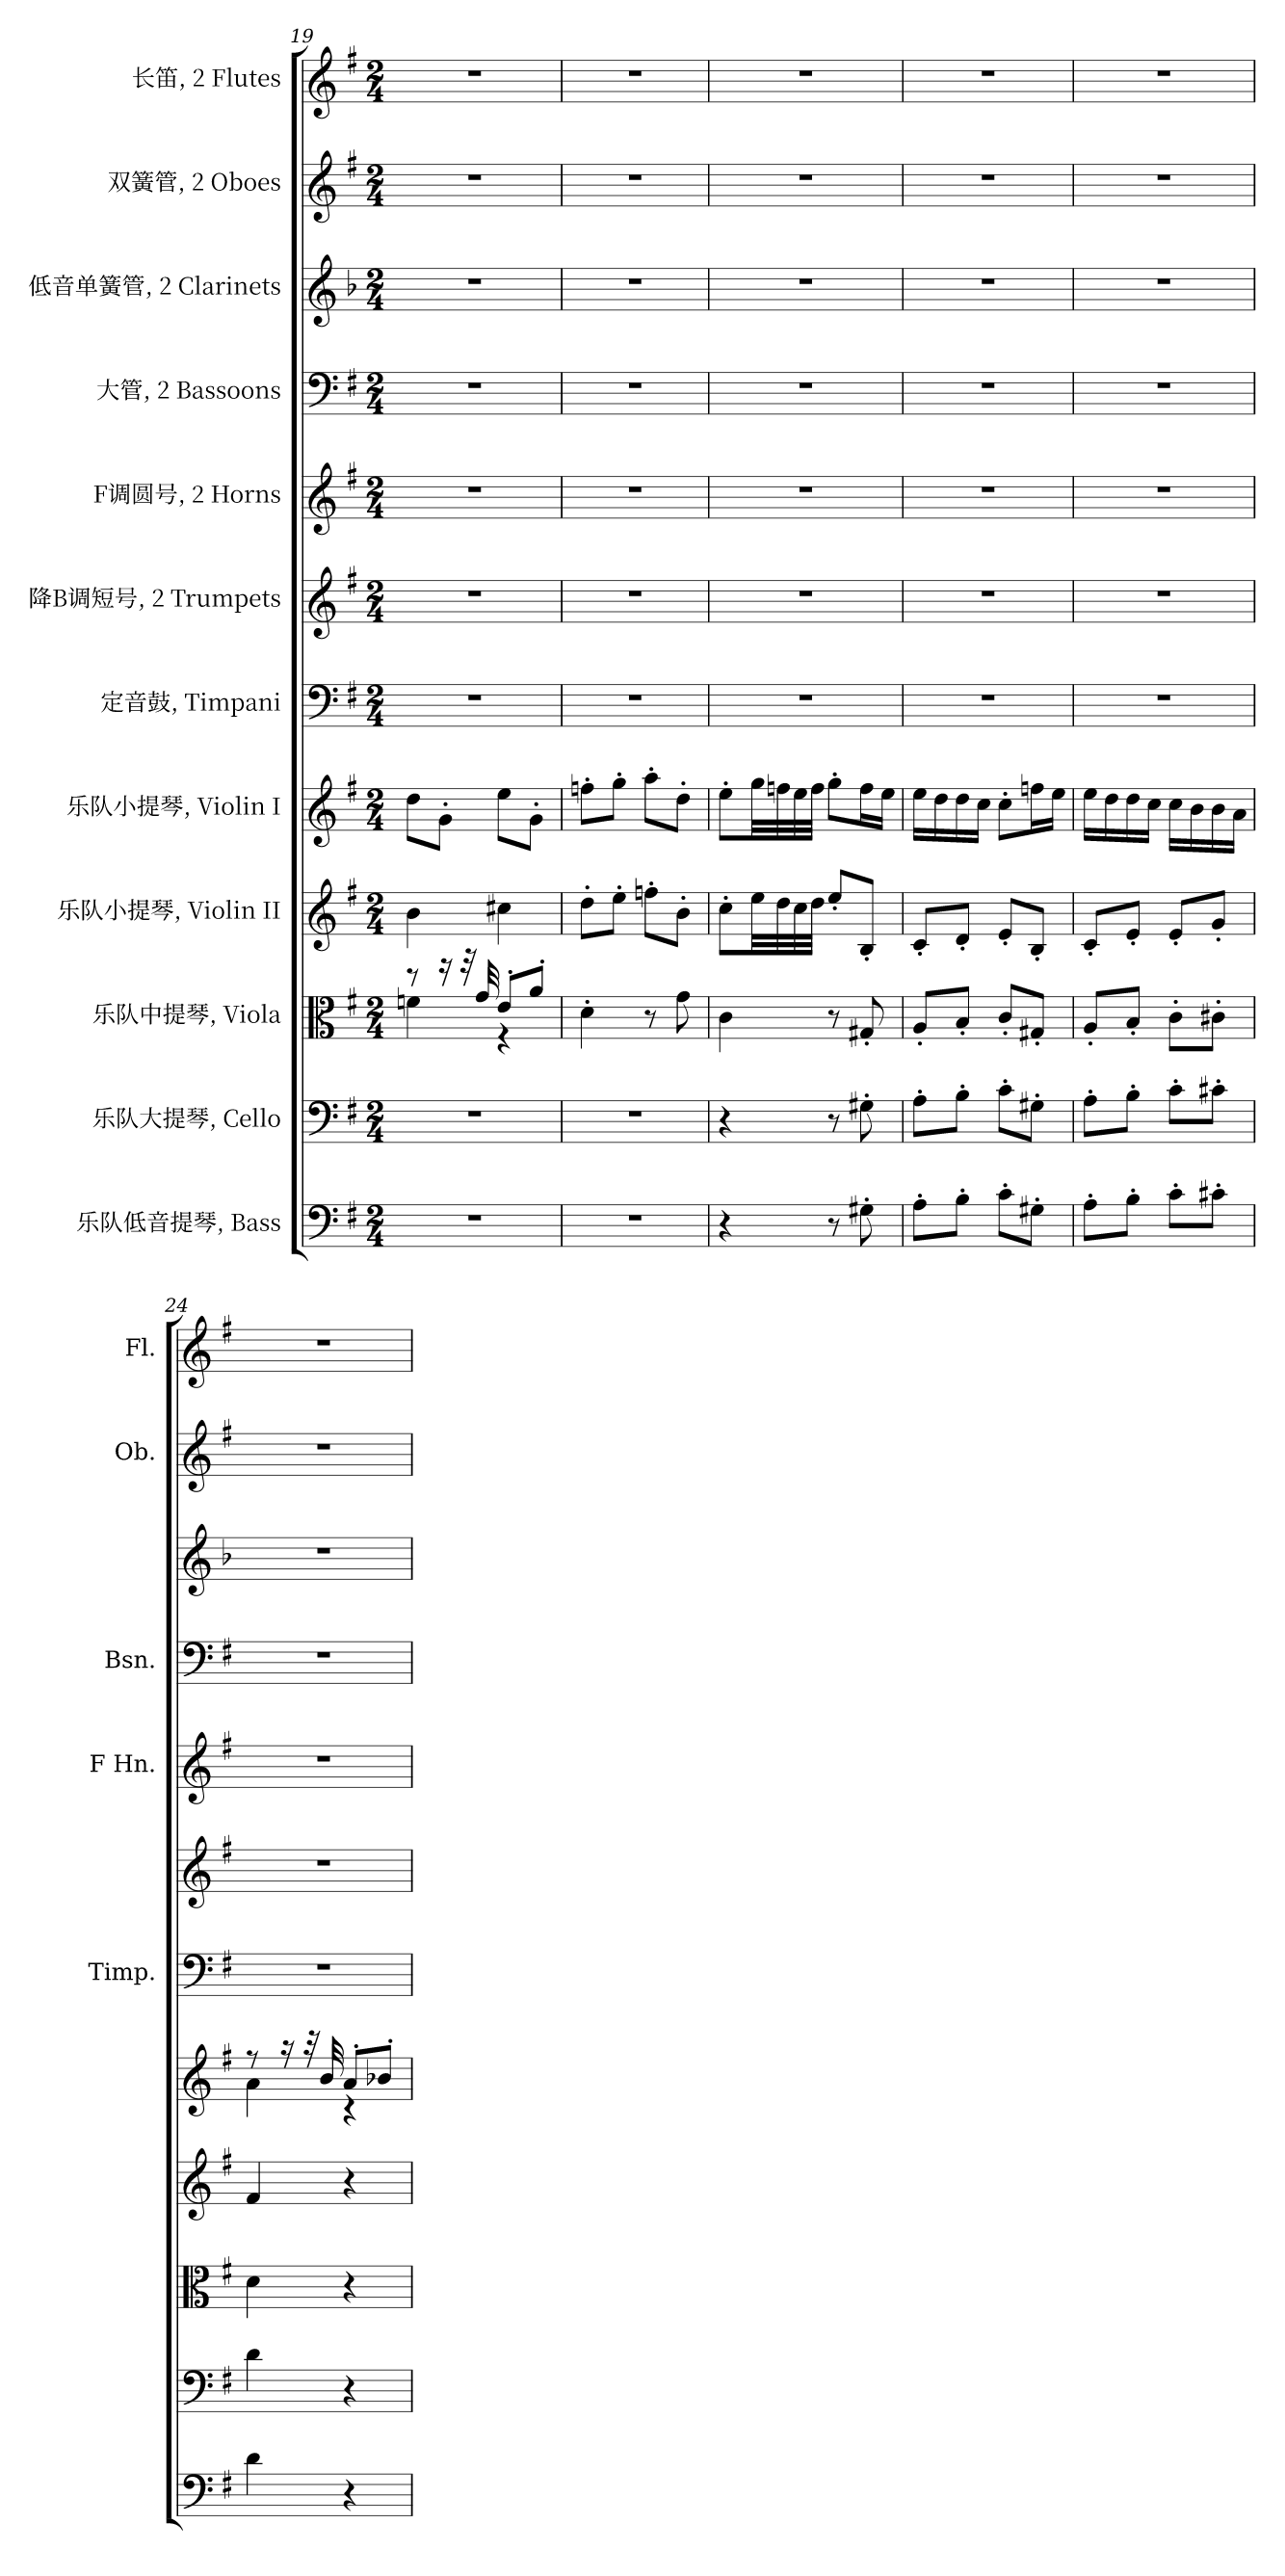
**kern	**kern	**kern	**kern	**kern	**kern	**kern	**kern	**kern	**kern	**kern	**kern
*part12	*part11	*part10	*part9	*part8	*part7	*part6	*part5	*part4	*part3	*part2	*part1
*staff12	*staff11	*staff10	*staff9	*staff8	*staff7	*staff6	*staff5	*staff4	*staff3	*staff2	*staff1
*I"乐队低音提琴, Bass	*I"乐队大提琴, Cello	*I"乐队中提琴, Viola	*I"乐队小提琴, Violin II	*I"乐队小提琴, Violin I	*I"定音鼓, Timpani	*I"降B调短号, 2 Trumpets	*I"F调圆号, 2 Horns	*I"大管, 2 Bassoons	*I"低音单簧管, 2 Clarinets	*I"双簧管, 2 Oboes	*I"长笛, 2 Flutes
*	*	*	*	*	*I'Timp.	*	*I'F Hn.	*I'Bsn.	*	*I'Ob.	*I'Fl.
!!LO:PB:g=z
*clefF4	*clefF4	*clefC3	*clefG2	*clefG2	*clefF4	*clefG2	*clefG2	*clefF4	*clefG2	*clefG2	*clefG2
*ITrd7c12	*	*	*	*	*	*ITrd1c2	*ITrd4c7	*	*ITrd8c14	*	*
*k[f#]	*k[f#]	*k[f#]	*k[f#]	*k[f#]	*k[f#]	*k[b-]	*k[]	*k[f#]	*k[b-]	*k[f#]	*k[f#]
*M2/4	*M2/4	*M2/4	*M2/4	*M2/4	*M2/4	*M2/4	*M2/4	*M2/4	*M2/4	*M2/4	*M2/4
=19	=19	=19	=19	=19	=19	=19	=19	=19	=19	=19	=19
*	*	*^	*	*	*	*	*	*	*	*	*
2r	2r	8r	4fn\	4b\	8dd\L	2r	2r	2r	2r	2r	2r	2r
.	.	16r	.	.	8g'\J	.	.	.	.	.	.	.
.	.	32r	.	.	.	.	.	.	.	.	.	.
.	.	32g/	.	.	.	.	.	.	.	.	.	.
.	.	8e'/L	4r	4cc#X\	8ee\L	.	.	.	.	.	.	.
.	.	8a'/J	.	.	8g'\J	.	.	.	.	.	.	.
*	*	*v	*v	*	*	*	*	*	*	*	*	*
=20	=20	=20	=20	=20	=20	=20	=20	=20	=20	=20	=20
2r	2r	4d'\	8dd'\L	8ffn'\L	2r	2r	2r	2r	2r	2r	2r
.	.	.	8ee'\J	8gg'\J	.	.	.	.	.	.	.
.	.	8r	8ffn'\L	8aa'\L	.	.	.	.	.	.	.
.	.	8g\	8b'\J	8dd'\J	.	.	.	.	.	.	.
=21	=21	=21	=21	=21	=21	=21	=21	=21	=21	=21	=21
4r	4r	4c\	8cc'\L	8ee'\L	2r	2r	2r	2r	2r	2r	2r
.	.	.	32ee\LL	32gg\LL	.	.	.	.	.	.	.
.	.	.	32dd\	32ffn\	.	.	.	.	.	.	.
.	.	.	32cc\	32ee\	.	.	.	.	.	.	.
.	.	.	32dd\JJJ	32ff\JJJ	.	.	.	.	.	.	.
8r	8r	8r	8ee'/L	8gg'\L	.	.	.	.	.	.	.
8GG#X'\	8G#X'\	8G#X'/	8B'/J	16ff\L	.	.	.	.	.	.	.
.	.	.	.	16ee\JJ	.	.	.	.	.	.	.
=22	=22	=22	=22	=22	=22	=22	=22	=22	=22	=22	=22
8AA'\L	8A'\L	8A'/L	8c'/L	16ee\LL	2r	2r	2r	2r	2r	2r	2r
.	.	.	.	16dd\	.	.	.	.	.	.	.
8BB'\J	8B'\J	8B'/J	8d'/J	16dd\	.	.	.	.	.	.	.
.	.	.	.	16cc\JJ	.	.	.	.	.	.	.
8C'\L	8c'\L	8c'/L	8e'/L	8cc'\L	.	.	.	.	.	.	.
8GG#X'\J	8G#X'\J	8G#X'/J	8B'/J	16ffn\L	.	.	.	.	.	.	.
.	.	.	.	16ee\JJ	.	.	.	.	.	.	.
=23	=23	=23	=23	=23	=23	=23	=23	=23	=23	=23	=23
8AA'\L	8A'\L	8A'/L	8c'/L	16ee\LL	2r	2r	2r	2r	2r	2r	2r
.	.	.	.	16dd\	.	.	.	.	.	.	.
8BB'\J	8B'\J	8B'/J	8e'/J	16dd\	.	.	.	.	.	.	.
.	.	.	.	16cc\JJ	.	.	.	.	.	.	.
8C'\L	8c'\L	8c'\L	8e'/L	16cc\LL	.	.	.	.	.	.	.
.	.	.	.	16b\	.	.	.	.	.	.	.
8C#X'\J	8c#X'\J	8c#X'\J	8g'/J	16b\	.	.	.	.	.	.	.
.	.	.	.	16a\JJ	.	.	.	.	.	.	.
!!LO:PB:g=z
=24	=24	=24	=24	=24	=24	=24	=24	=24	=24	=24	=24
*	*	*	*	*^	*	*	*	*	*	*	*
4D\	4d\	4d\	4f#/	8r	4a\	2r	2r	2r	2r	2r	2r	2r
.	.	.	.	16r	.	.	.	.	.	.	.	.
.	.	.	.	32r	.	.	.	.	.	.	.	.
.	.	.	.	32b/	.	.	.	.	.	.	.	.
4r	4r	4r	4r	8a'/L	4r	.	.	.	.	.	.	.
.	.	.	.	8b-X'/J	.	.	.	.	.	.	.	.
*	*	*	*	*v	*v	*	*	*	*	*	*	*
=	=	=	=	=	=	=	=	=	=	=	=
*-	*-	*-	*-	*-	*-	*-	*-	*-	*-	*-	*-
